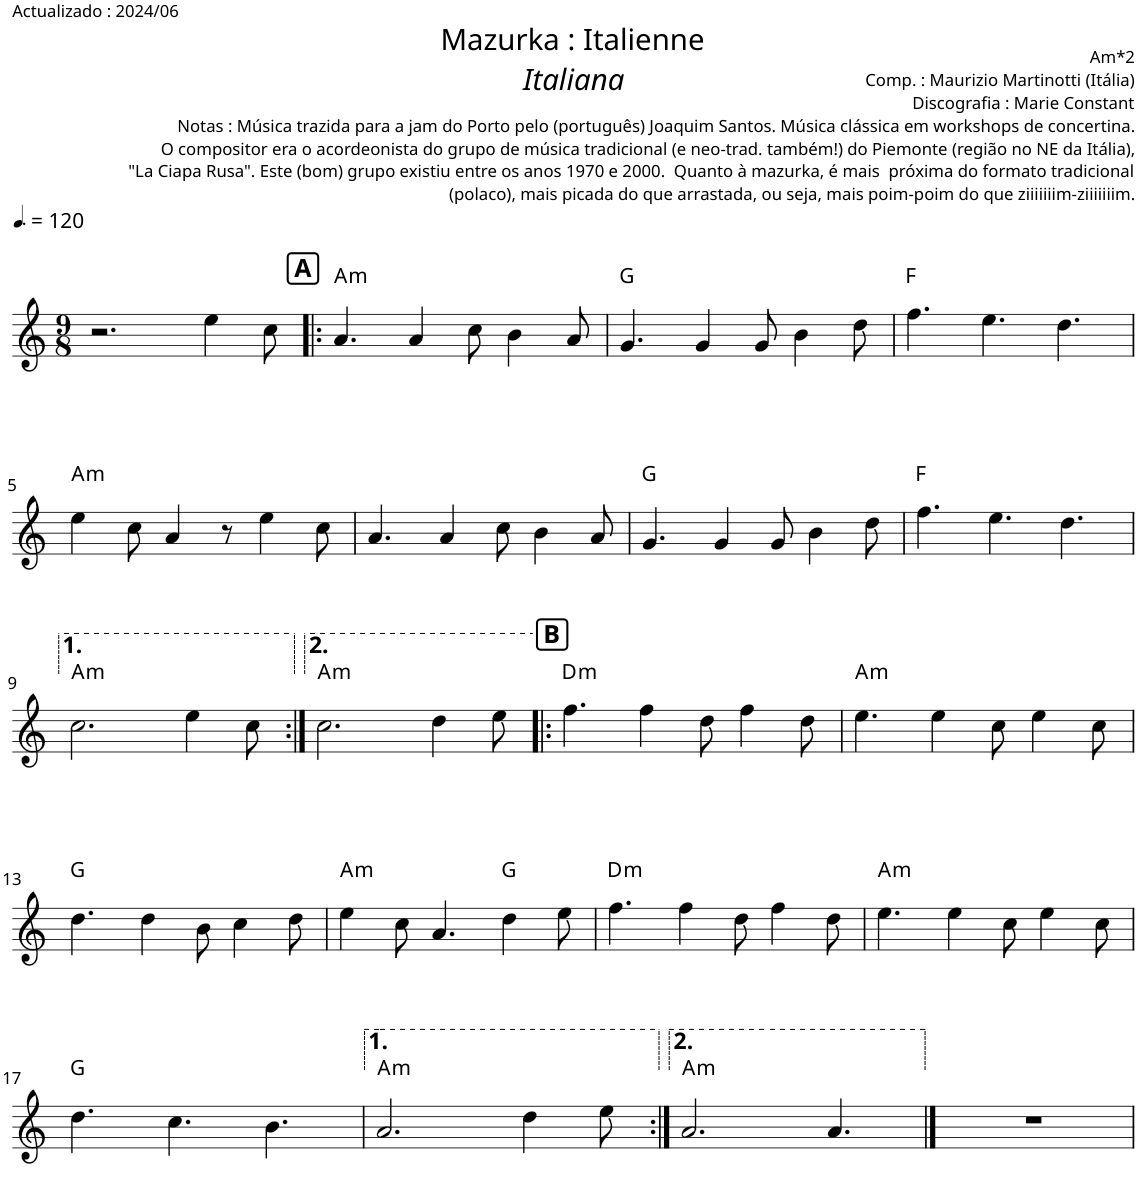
**kern	**harte
*part1	*part1
*staff1	*
*I"Piano	*
*I'Pno.	*
*clefG2	*
*k[]	*
*M9/8	*
*MM180	*
=1	=1
2.r	.
4ee\	.
8cc\	.
!!LO:REH:place=s1:a:B:cj:fs=12:t=A
=2!|:	=2!|:
!	!LO:H:kt=m
4.a/	A:min
4a/	.
8cc\	.
4b\	.
8a/	.
=3	=3
4.g/	G:maj
4g/	.
8g/	.
4b\	.
8dd\	.
=4	=4
4.ff\	F:maj
4.ee\	.
4.dd\	.
!!LO:LB:g=z
=5	=5
!	!LO:H:kt=m
4ee\	A:min
8cc\	.
4a/	.
8r	.
4ee\	.
8cc\	.
=6	=6
4.a/	.
4a/	.
8cc\	.
4b\	.
8a/	.
=7	=7
4.g/	G:maj
4g/	.
8g/	.
4b\	.
8dd\	.
=8	=8
4.ff\	F:maj
4.ee\	.
4.dd\	.
!!LO:LB:g=z
=9	=9
!	!LO:H:kt=m
2.cc\	A:min
4ee\	.
8cc\	.
=10:|!	=10:|!
!	!LO:H:kt=m
2.cc\	A:min
4dd\	.
8ee\	.
!!LO:REH:place=s1:a:B:cj:fs=12:t=B
=11!|:	=11!|:
!	!LO:H:kt=m
4.ff\	D:min
4ff\	.
8dd\	.
4ff\	.
8dd\	.
=12	=12
!	!LO:H:kt=m
4.ee\	A:min
4ee\	.
8cc\	.
4ee\	.
8cc\	.
!!LO:LB:g=z
=13	=13
4.dd\	G:maj
4dd\	.
8b\	.
4cc\	.
8dd\	.
=14	=14
!	!LO:H:kt=m
4ee\	A:min
8cc\	.
4.a/	.
4dd\	G:maj
8ee\	.
=15	=15
!	!LO:H:kt=m
4.ff\	D:min
4ff\	.
8dd\	.
4ff\	.
8dd\	.
=16	=16
!	!LO:H:kt=m
4.ee\	A:min
4ee\	.
8cc\	.
4ee\	.
8cc\	.
!!LO:LB:g=z
=17	=17
4.dd\	G:maj
4.cc\	.
4.b\	.
=18	=18
!	!LO:H:kt=m
2.a/	A:min
4dd\	.
8ee\	.
=19:|!	=19:|!
!	!LO:H:kt=m
2.a/	A:min
4.a/	.
==20	==20
8%9r	.
=	=
*-	*-
